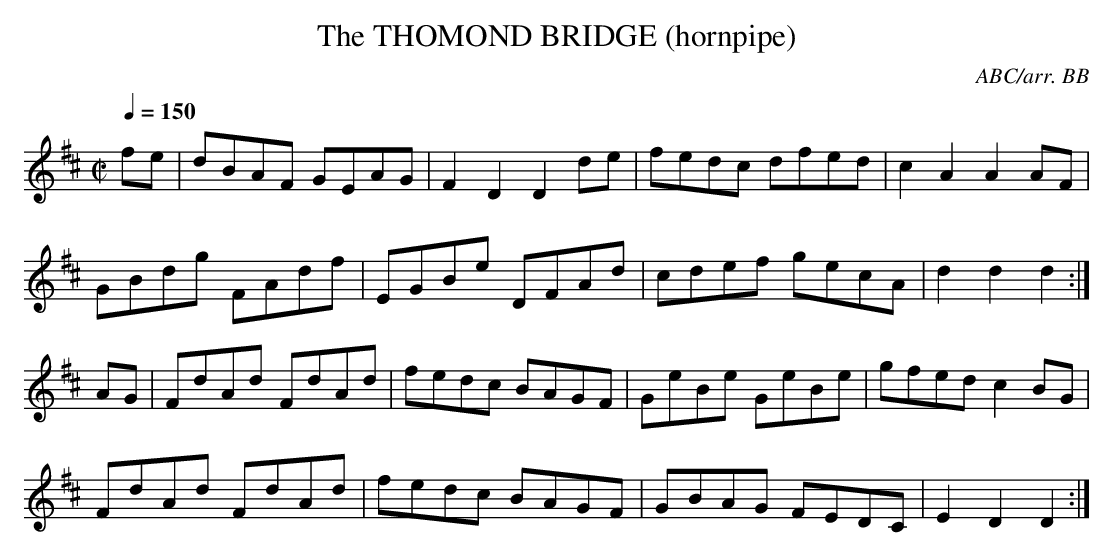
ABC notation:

X:1
T:THOMOND BRIDGE (hornpipe), The
C:ABC/arr. BB
Q:1/4=150
L:1/8 % Dotted rhythm in source.
M:C|
K:D % source key F
fe|dBAF GEAG|F2D2 D2de|fedc dfed|c2A2 A2AF|
GBdg FAdf|EGBe DFAd|cdef gecA|d2d2d2:|
AG|FdAd FdAd|fedc BAGF|GeBe GeBe|gfed c2BG|
FdAd FdAd|fedc BAGF|GBAG FEDC|E2D2D2:|
